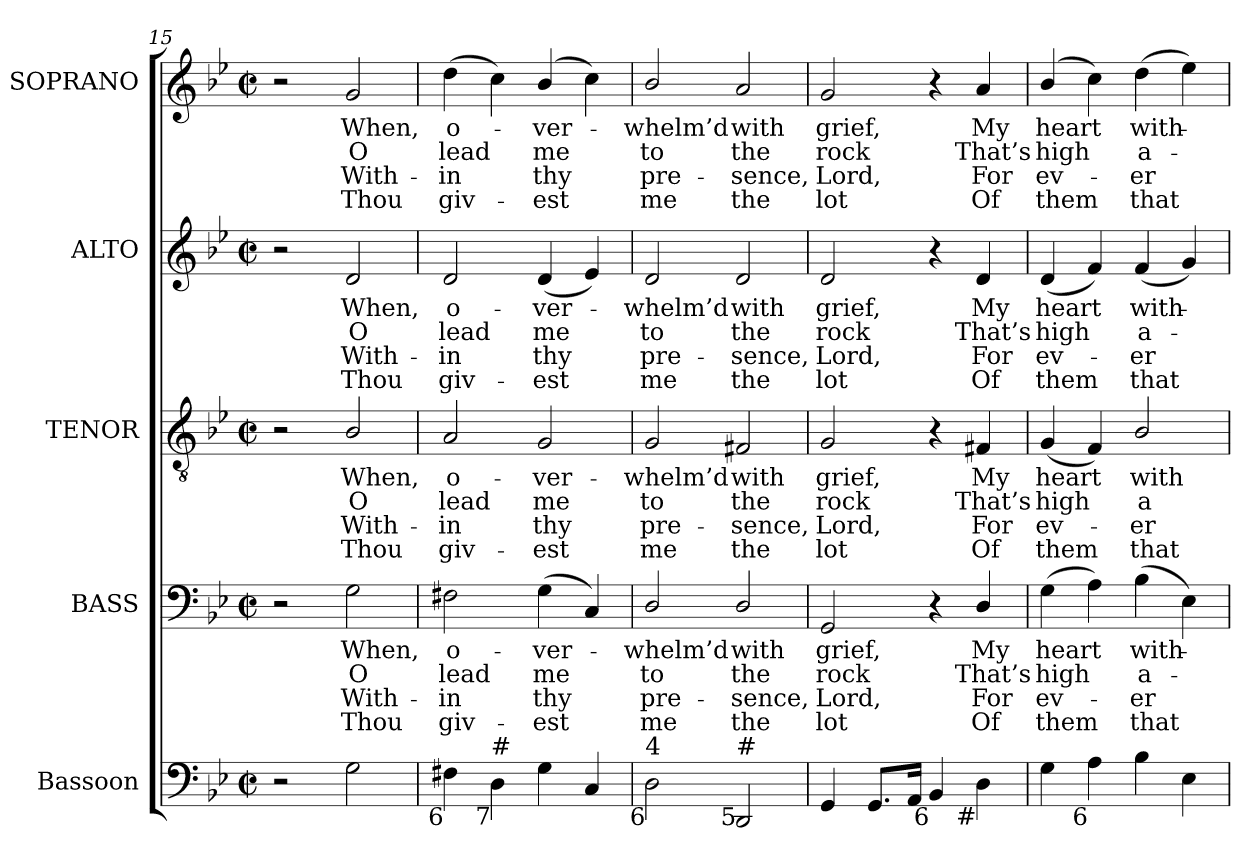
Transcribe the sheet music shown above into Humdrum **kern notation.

**kern	**kern	**text	**text	**text	**text	**kern	**text	**text	**text	**text	**kern	**text	**text	**text	**text	**kern	**text	**text	**text	**text
*part5	*part4	*part4	*part4	*part4	*part4	*part3	*part3	*part3	*part3	*part3	*part2	*part2	*part2	*part2	*part2	*part1	*part1	*part1	*part1	*part1
*staff5	*staff4	*staff4	*staff4	*staff4	*staff4	*staff3	*staff3	*staff3	*staff3	*staff3	*staff2	*staff2	*staff2	*staff2	*staff2	*staff1	*staff1	*staff1	*staff1	*staff1
*I"Bassoon	*I"BASS	*	*	*	*	*I"TENOR	*	*	*	*	*I"ALTO	*	*	*	*	*I"SOPRANO	*	*	*	*
*I'Bsn.	*I'B.	*	*	*	*	*I'T.	*	*	*	*	*I'A.	*	*	*	*	*I'S.	*	*	*	*
!!LO:LB:g=z
*clefF4	*clefF4	*	*	*	*	*clefGv2	*	*	*	*	*clefG2	*	*	*	*	*clefG2	*	*	*	*
*	*	*	*	*	*	*ITrd7c12	*	*	*	*	*	*	*	*	*	*	*	*	*	*
*k[b-e-]	*k[b-e-]	*	*	*	*	*k[b-e-]	*	*	*	*	*k[b-e-]	*	*	*	*	*k[b-e-]	*	*	*	*
*g:	*g:	*	*	*	*	*g:	*	*	*	*	*g:	*	*	*	*	*g:	*	*	*	*
*M2/2	*M2/2	*	*	*	*	*M2/2	*	*	*	*	*M2/2	*	*	*	*	*M2/2	*	*	*	*
*met(c|)	*met(c|)	*	*	*	*	*met(c|)	*	*	*	*	*met(c|)	*	*	*	*	*met(c|)	*	*	*	*
=15	=15	=15	=15	=15	=15	=15	=15	=15	=15	=15	=15	=15	=15	=15	=15	=15	=15	=15	=15	=15
2r	2r	.	.	.	.	2r	.	.	.	.	2r	.	.	.	.	2r	.	.	.	.
!	!	!LO:LY:b:color=#000000	!LO:LY:b:color=#000000	!LO:LY:b:color=#000000	!LO:LY:b:color=#000000	!	!	!	!	!	!	!	!	!	!	!	!	!	!	!
!	!	!	!	!	!	!	!LO:LY:b:color=#000000	!LO:LY:b:color=#000000	!LO:LY:b:color=#000000	!LO:LY:b:color=#000000	!	!	!	!	!	!	!	!	!	!
!	!	!	!	!	!	!	!	!	!	!	!	!LO:LY:b:color=#000000	!LO:LY:b:color=#000000	!LO:LY:b:color=#000000	!LO:LY:b:color=#000000	!	!	!	!	!
!	!	!	!	!	!	!	!	!	!	!	!	!	!	!	!	!	!LO:LY:b:color=#000000	!LO:LY:b:color=#000000	!LO:LY:b:color=#000000	!LO:LY:b:color=#000000
2Gi\	2Gi\	When,	O	With-	-Thou	2BB-i/	When,	O	With-	-Thou	2di/	When,	O	With-	-Thou	2gi/	When,	O	With-	-Thou
=16	=16	=16	=16	=16	=16	=16	=16	=16	=16	=16	=16	=16	=16	=16	=16	=16	=16	=16	=16	=16
!	!	!LO:LY:b:color=#000000	!LO:LY:b:color=#000000	!LO:LY:b:color=#000000	!LO:LY:b:color=#000000	!	!	!	!	!	!	!	!	!	!	!	!	!	!	!
!	!	!	!	!	!	!	!LO:LY:b:color=#000000	!LO:LY:b:color=#000000	!LO:LY:b:color=#000000	!LO:LY:b:color=#000000	!	!	!	!	!	!	!	!	!	!
!	!	!	!	!	!	!	!	!	!	!	!	!LO:LY:b:color=#000000	!LO:LY:b:color=#000000	!LO:LY:b:color=#000000	!LO:LY:b:color=#000000	!	!	!	!	!
!LO:TX:b:rj:t=6	!	!	!	!	!	!	!	!	!	!	!	!	!	!	!	!	!	!	!	!
!	!	!	!	!	!	!	!	!	!	!	!	!	!	!	!	!	!LO:LY:b:color=#000000	!LO:LY:b:color=#000000	!LO:LY:b:color=#000000	!LO:LY:b:color=#000000
4F#Xi\	2F#Xi\	o-	lead	in	giv-	2AAi/	o-	lead	in	giv-	2di/	o-	lead	in	giv-	(4ddi\	o-	lead	in	giv-
!LO:TX:b:rj:t=7	!	!	!	!	!	!	!	!	!	!	!	!	!	!	!	!	!	!	!	!
!LO:TX:t=#	!	!	!	!	!	!	!	!	!	!	!	!	!	!	!	!	!	!	!	!
4Di\	.	.	.	.	.	.	.	.	.	.	.	.	.	.	.	4cci\)	.	.	.	.
!	!	!LO:LY:b:color=#000000	!LO:LY:b:color=#000000	!LO:LY:b:color=#000000	!LO:LY:b:color=#000000	!	!	!	!	!	!	!	!	!	!	!	!	!	!	!
!	!	!	!	!	!	!	!LO:LY:b:color=#000000	!LO:LY:b:color=#000000	!LO:LY:b:color=#000000	!LO:LY:b:color=#000000	!	!	!	!	!	!	!	!	!	!
!	!	!	!	!	!	!	!	!	!	!	!	!LO:LY:b:color=#000000	!LO:LY:b:color=#000000	!LO:LY:b:color=#000000	!LO:LY:b:color=#000000	!	!	!	!	!
!	!	!	!	!	!	!	!	!	!	!	!	!	!	!	!	!	!LO:LY:b:color=#000000	!LO:LY:b:color=#000000	!LO:LY:b:color=#000000	!LO:LY:b:color=#000000
4Gi\	(4Gi\	-ver-	me	-thy	est	2GGi/	-ver-	me	-thy	est	(4di/	-ver-	me	-thy	est	(4b-i/	-ver-	me	-thy	est
4Ci/	4Ci/)	.	.	.	.	.	.	.	.	.	4e-i/)	.	.	.	.	4cci\)	.	.	.	.
=17	=17	=17	=17	=17	=17	=17	=17	=17	=17	=17	=17	=17	=17	=17	=17	=17	=17	=17	=17	=17
!	!	!LO:LY:b:color=#000000	!LO:LY:b:color=#000000	!LO:LY:b:color=#000000	!LO:LY:b:color=#000000	!	!	!	!	!	!	!	!	!	!	!	!	!	!	!
!	!	!	!	!	!	!	!LO:LY:b:color=#000000	!LO:LY:b:color=#000000	!LO:LY:b:color=#000000	!LO:LY:b:color=#000000	!	!	!	!	!	!	!	!	!	!
!	!	!	!	!	!	!	!	!	!	!	!	!LO:LY:b:color=#000000	!LO:LY:b:color=#000000	!LO:LY:b:color=#000000	!LO:LY:b:color=#000000	!	!	!	!	!
!LO:TX:b:rj:t=6	!	!	!	!	!	!	!	!	!	!	!	!	!	!	!	!	!	!	!	!
!LO:TX:t=4	!	!	!	!	!	!	!	!	!	!	!	!	!	!	!	!	!	!	!	!
!	!	!	!	!	!	!	!	!	!	!	!	!	!	!	!	!	!LO:LY:b:color=#000000	!LO:LY:b:color=#000000	!LO:LY:b:color=#000000	!LO:LY:b:color=#000000
2Di\	2Di/	-whelm’d	to	pre-	-me	2GGi/	-whelm’d	to	pre-	-me	2di/	-whelm’d	to	pre-	-me	2b-i/	-whelm’d	to	pre-	-me
!	!	!LO:LY:b:color=#000000	!LO:LY:b:color=#000000	!LO:LY:b:color=#000000	!LO:LY:b:color=#000000	!	!	!	!	!	!	!	!	!	!	!	!	!	!	!
!	!	!	!	!	!	!	!LO:LY:b:color=#000000	!LO:LY:b:color=#000000	!LO:LY:b:color=#000000	!LO:LY:b:color=#000000	!	!	!	!	!	!	!	!	!	!
!	!	!	!	!	!	!	!	!	!	!	!	!LO:LY:b:color=#000000	!LO:LY:b:color=#000000	!LO:LY:b:color=#000000	!LO:LY:b:color=#000000	!	!	!	!	!
!LO:TX:b:rj:t=5	!	!	!	!	!	!	!	!	!	!	!	!	!	!	!	!	!	!	!	!
!LO:TX:t=#	!	!	!	!	!	!	!	!	!	!	!	!	!	!	!	!	!	!	!	!
!	!	!	!	!	!	!	!	!	!	!	!	!	!	!	!	!	!LO:LY:b:color=#000000	!LO:LY:b:color=#000000	!LO:LY:b:color=#000000	!LO:LY:b:color=#000000
2DDi/	2Di/	with	the	sence,	the	2FF#Xi/	with	the	sence,	the	2di/	with	the	sence,	the	2ai/	with	the	sence,	the
=18	=18	=18	=18	=18	=18	=18	=18	=18	=18	=18	=18	=18	=18	=18	=18	=18	=18	=18	=18	=18
!	!	!LO:LY:b:color=#000000	!LO:LY:b:color=#000000	!LO:LY:b:color=#000000	!LO:LY:b:color=#000000	!	!	!	!	!	!	!	!	!	!	!	!	!	!	!
!	!	!	!	!	!	!	!LO:LY:b:color=#000000	!LO:LY:b:color=#000000	!LO:LY:b:color=#000000	!LO:LY:b:color=#000000	!	!	!	!	!	!	!	!	!	!
!	!	!	!	!	!	!	!	!	!	!	!	!LO:LY:b:color=#000000	!LO:LY:b:color=#000000	!LO:LY:b:color=#000000	!LO:LY:b:color=#000000	!	!	!	!	!
!	!	!	!	!	!	!	!	!	!	!	!	!	!	!	!	!	!LO:LY:b:color=#000000	!LO:LY:b:color=#000000	!LO:LY:b:color=#000000	!LO:LY:b:color=#000000
4GGi/	2GGi/	grief,	rock	Lord,	lot	2GGi/	grief,	rock	Lord,	lot	2di/	grief,	rock	Lord,	lot	2gi/	grief,	rock	Lord,	lot
8.GGi/L	.	.	.	.	.	.	.	.	.	.	.	.	.	.	.	.	.	.	.	.
16AAi/Jk	.	.	.	.	.	.	.	.	.	.	.	.	.	.	.	.	.	.	.	.
!LO:TX:b:rj:t=6	!	!	!	!	!	!	!	!	!	!	!	!	!	!	!	!	!	!	!	!
4BB-i/	4r	.	.	.	.	4r	.	.	.	.	4r	.	.	.	.	4r	.	.	.	.
!	!	!LO:LY:b:color=#000000	!LO:LY:b:color=#000000	!LO:LY:b:color=#000000	!LO:LY:b:color=#000000	!	!	!	!	!	!	!	!	!	!	!	!	!	!	!
!	!	!	!	!	!	!	!LO:LY:b:color=#000000	!LO:LY:b:color=#000000	!LO:LY:b:color=#000000	!LO:LY:b:color=#000000	!	!	!	!	!	!	!	!	!	!
!	!	!	!	!	!	!	!	!	!	!	!	!LO:LY:b:color=#000000	!LO:LY:b:color=#000000	!LO:LY:b:color=#000000	!LO:LY:b:color=#000000	!	!	!	!	!
!LO:TX:b:rj:t=#	!	!	!	!	!	!	!	!	!	!	!	!	!	!	!	!	!	!	!	!
!	!	!	!	!	!	!	!	!	!	!	!	!	!	!	!	!	!LO:LY:b:color=#000000	!LO:LY:b:color=#000000	!LO:LY:b:color=#000000	!LO:LY:b:color=#000000
4Di\	4Di/	My	That’s	For	Of	4FF#Xi/	My	That’s	For	Of	4di/	My	That’s	For	Of	4ai/	My	That’s	For	Of
=19	=19	=19	=19	=19	=19	=19	=19	=19	=19	=19	=19	=19	=19	=19	=19	=19	=19	=19	=19	=19
!	!	!LO:LY:b:color=#000000	!LO:LY:b:color=#000000	!LO:LY:b:color=#000000	!LO:LY:b:color=#000000	!	!	!	!	!	!	!	!	!	!	!	!	!	!	!
!	!	!	!	!	!	!	!LO:LY:b:color=#000000	!LO:LY:b:color=#000000	!LO:LY:b:color=#000000	!LO:LY:b:color=#000000	!	!	!	!	!	!	!	!	!	!
!	!	!	!	!	!	!	!	!	!	!	!	!LO:LY:b:color=#000000	!LO:LY:b:color=#000000	!LO:LY:b:color=#000000	!LO:LY:b:color=#000000	!	!	!	!	!
!	!	!	!	!	!	!	!	!	!	!	!	!	!	!	!	!	!LO:LY:b:color=#000000	!LO:LY:b:color=#000000	!LO:LY:b:color=#000000	!LO:LY:b:color=#000000
4Gi\	(4Gi\	heart	high	ev-	-them	(4GGi/	heart	high	ev-	-them	(4di/	heart	high	ev-	-them	(4b-i/	heart	high	ev-	-them
!LO:TX:b:rj:t=6	!	!	!	!	!	!	!	!	!	!	!	!	!	!	!	!	!	!	!	!
4Ai\	4Ai\)	.	.	.	.	4FFi/)	.	.	.	.	4fi/)	.	.	.	.	4cci\)	.	.	.	.
!	!	!LO:LY:b:color=#000000	!LO:LY:b:color=#000000	!LO:LY:b:color=#000000	!LO:LY:b:color=#000000	!	!	!	!	!	!	!	!	!	!	!	!	!	!	!
!	!	!	!	!	!	!	!LO:LY:b:color=#000000	!LO:LY:b:color=#000000	!LO:LY:b:color=#000000	!LO:LY:b:color=#000000	!	!	!	!	!	!	!	!	!	!
!	!	!	!	!	!	!	!	!	!	!	!	!LO:LY:b:color=#000000	!LO:LY:b:color=#000000	!LO:LY:b:color=#000000	!LO:LY:b:color=#000000	!	!	!	!	!
!	!	!	!	!	!	!	!	!	!	!	!	!	!	!	!	!	!LO:LY:b:color=#000000	!LO:LY:b:color=#000000	!LO:LY:b:color=#000000	!LO:LY:b:color=#000000
4B-i\	(4B-i\	with-	a-	er	that	2BB-i/	with-	a-	er	that	(4fi/	with-	a-	er	that	(4ddi\	with-	a-	er	that
4E-i\	4E-i\)	.	.	.	.	.	.	.	.	.	4gi/)	.	.	.	.	4ee-i\)	.	.	.	.
=	=	=	=	=	=	=	=	=	=	=	=	=	=	=	=	=	=	=	=	=
*-	*-	*-	*-	*-	*-	*-	*-	*-	*-	*-	*-	*-	*-	*-	*-	*-	*-	*-	*-	*-
